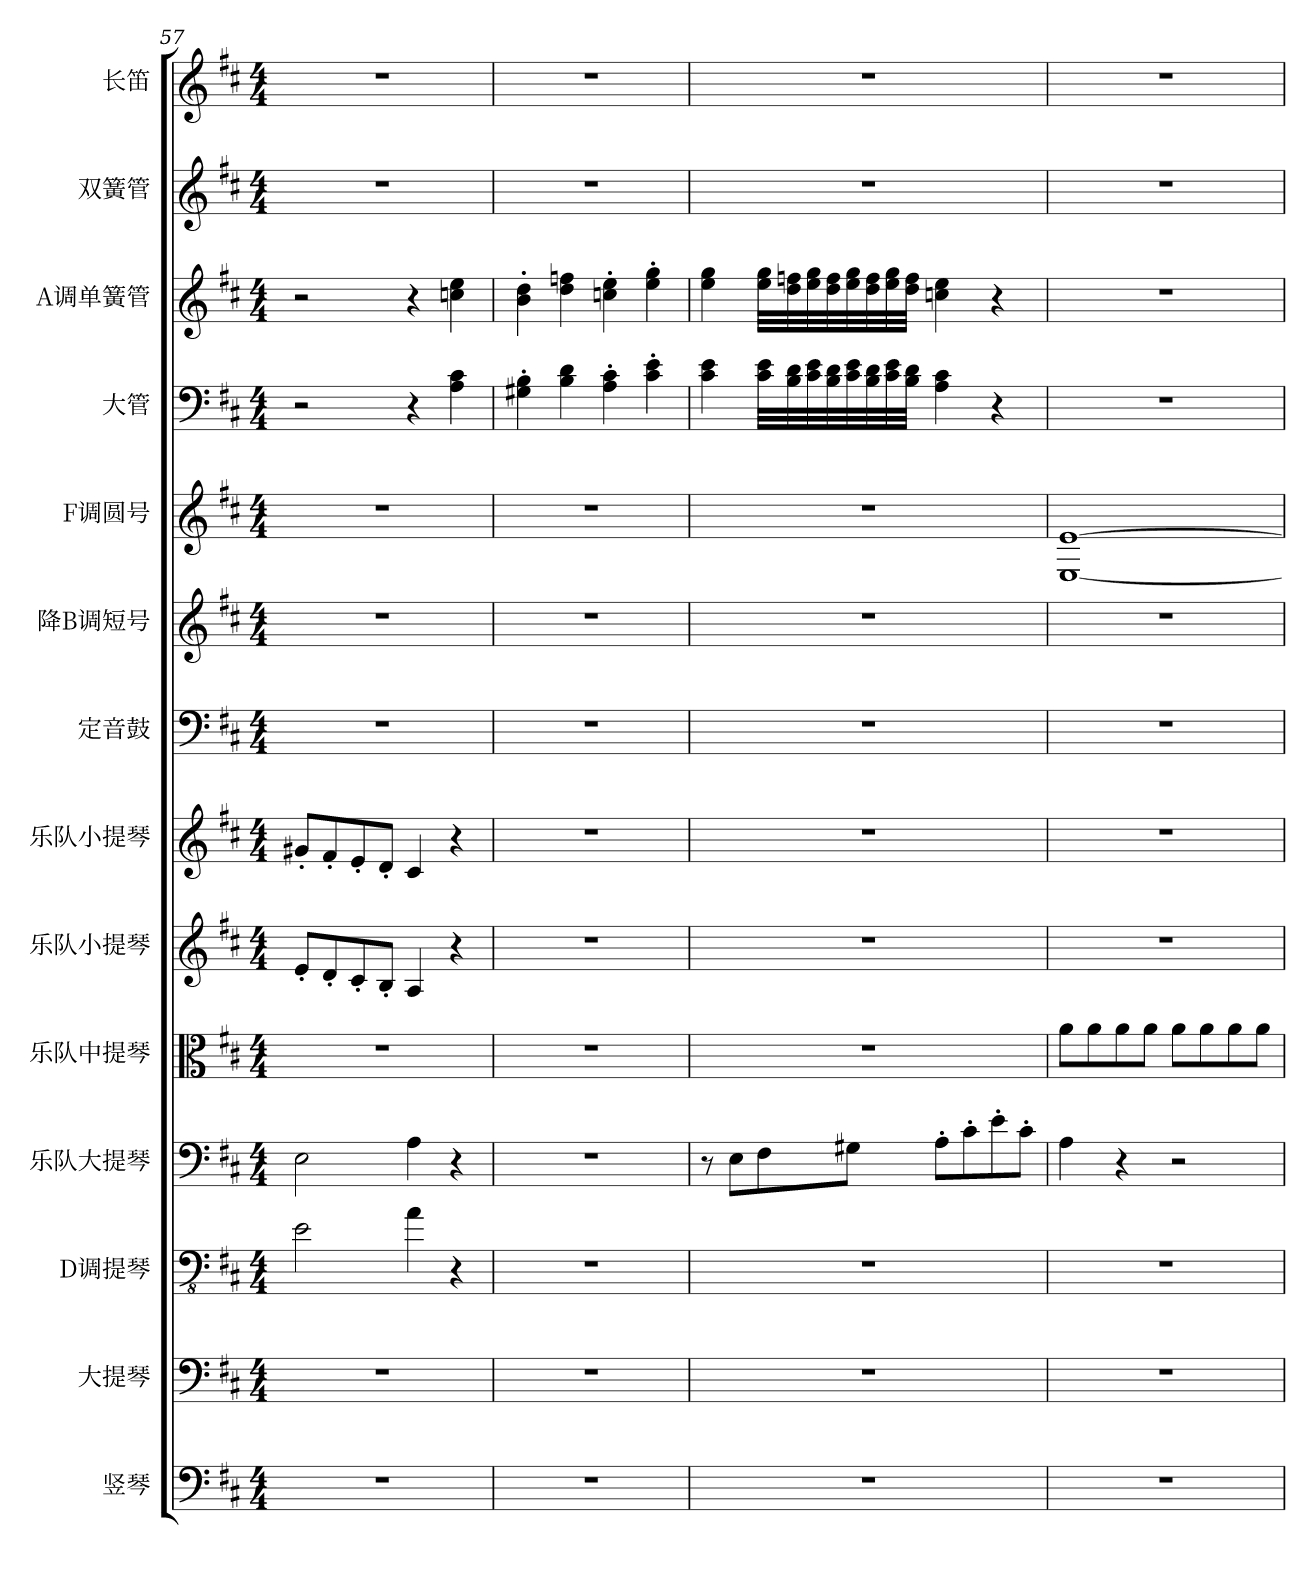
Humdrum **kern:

**kern	**kern	**kern	**kern	**kern	**kern	**kern	**kern	**kern	**kern	**kern	**kern	**kern	**kern
*part14	*part13	*part12	*part11	*part10	*part9	*part8	*part7	*part6	*part5	*part4	*part3	*part2	*part1
*staff14	*staff13	*staff12	*staff11	*staff10	*staff9	*staff8	*staff7	*staff6	*staff5	*staff4	*staff3	*staff2	*staff1
*I"竖琴	*I"大提琴	*I"D调提琴	*I"乐队大提琴	*I"乐队中提琴	*I"乐队小提琴	*I"乐队小提琴	*I"定音鼓	*I"降B调短号	*I"F调圆号	*I"大管	*I"A调单簧管	*I"双簧管	*I"长笛
*clefF4	*clefF4	*clefFv4	*clefF4	*clefC3	*clefG2	*clefG2	*clefF4	*clefG2	*clefG2	*clefF4	*clefG2	*clefG2	*clefG2
*	*	*ITrd7c12	*	*	*	*	*	*ITrd1c2	*ITrd4c7	*	*ITrd2c3	*	*
*k[f#c#]	*k[f#c#]	*k[f#c#]	*k[f#c#]	*k[f#c#]	*k[f#c#]	*k[f#c#]	*k[f#c#]	*k[]	*k[f#]	*k[f#c#]	*k[f#c#g#d#a#]	*k[f#c#]	*k[f#c#]
*M4/4	*M4/4	*M4/4	*M4/4	*M4/4	*M4/4	*M4/4	*M4/4	*M4/4	*M4/4	*M4/4	*M4/4	*M4/4	*M4/4
=57	=57	=57	=57	=57	=57	=57	=57	=57	=57	=57	=57	=57	=57
1r	1r	2EE\	2E\	1r	8e'/L	8g#X'/L	1r	1r	1r	2r	2r	1r	1r
.	.	.	.	.	8d'/	8f#'/	.	.	.	.	.	.	.
.	.	.	.	.	8c#'/	8e'/	.	.	.	.	.	.	.
.	.	.	.	.	8B'/J	8d'/J	.	.	.	.	.	.	.
.	.	4AA\	4A\	.	4A/	4c#/	.	.	.	4r	4r	.	.
.	.	4r	4r	.	4r	4r	.	.	.	4A\ 4c#\	4an\ 4cc#\	.	.
!!LO:PB:g=z
=58	=58	=58	=58	=58	=58	=58	=58	=58	=58	=58	=58	=58	=58
*	*	*	*	*	*	*	*	*	*	*	*	*	*MM170
1r	1r	1r	1r	1r	1r	1r	1r	1r	1r	4G#X\' 4B\'	4g#\' 4b\'	1r	1r
.	.	.	.	.	.	.	.	.	.	4B\ 4d\	4b\ 4ddn\	.	.
.	.	.	.	.	.	.	.	.	.	4A\' 4c#\'	4an\' 4cc#\'	.	.
.	.	.	.	.	.	.	.	.	.	4c#\' 4e\'	4cc#\' 4ee\'	.	.
=59	=59	=59	=59	=59	=59	=59	=59	=59	=59	=59	=59	=59	=59
*	*	*	*	*	*	*	*	*	*	*	*	*	*MM174
1r	1r	1r	8r	1r	1r	1r	1r	1r	1r	4c#\ 4e\	4cc#\ 4ee\	1r	1r
.	.	.	8E\L	.	.	.	.	.	.	.	.	.	.
.	.	.	8F#\	.	.	.	.	.	.	32c#\ 32e\LLL	32cc#\ 32ee\LLL	.	.
.	.	.	.	.	.	.	.	.	.	32B\ 32d\	32b\ 32ddn\	.	.
.	.	.	.	.	.	.	.	.	.	32c#\ 32e\	32cc#\ 32ee\	.	.
.	.	.	.	.	.	.	.	.	.	32B\ 32d\	32b\ 32dd\	.	.
.	.	.	8G#X\J	.	.	.	.	.	.	32c#\ 32e\	32cc#\ 32ee\	.	.
.	.	.	.	.	.	.	.	.	.	32B\ 32d\	32b\ 32dd\	.	.
.	.	.	.	.	.	.	.	.	.	32c#\ 32e\	32cc#\ 32ee\	.	.
.	.	.	.	.	.	.	.	.	.	32B\ 32d\JJJ	32b\ 32dd\JJJ	.	.
.	.	.	8A'\L	.	.	.	.	.	.	4A\ 4c#\	4an\ 4cc#\	.	.
.	.	.	8c#'\	.	.	.	.	.	.	.	.	.	.
.	.	.	8e'\	.	.	.	.	.	.	4r	4r	.	.
.	.	.	8c#'\J	.	.	.	.	.	.	.	.	.	.
=60	=60	=60	=60	=60	=60	=60	=60	=60	=60	=60	=60	=60	=60
1r	1r	1r	4A\	8a\L	1r	1r	1r	1r	[1AA [1A	1r	1r	1r	1r
.	.	.	.	8a\	.	.	.	.	.	.	.	.	.
.	.	.	4r	8a\	.	.	.	.	.	.	.	.	.
.	.	.	.	8a\J	.	.	.	.	.	.	.	.	.
.	.	.	2r	8a\L	.	.	.	.	.	.	.	.	.
.	.	.	.	8a\	.	.	.	.	.	.	.	.	.
.	.	.	.	8a\	.	.	.	.	.	.	.	.	.
.	.	.	.	8a\J	.	.	.	.	.	.	.	.	.
=	=	=	=	=	=	=	=	=	=	=	=	=	=
*-	*-	*-	*-	*-	*-	*-	*-	*-	*-	*-	*-	*-	*-
